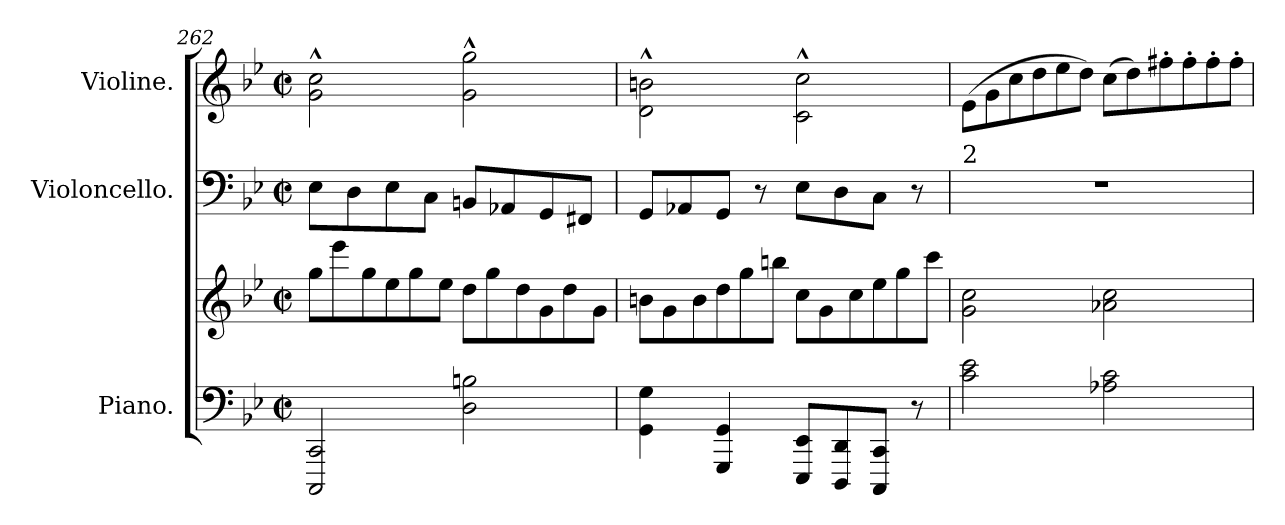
**kern	**kern	**kern	**kern
*part3	*part3	*part2	*part1
*staff4	*staff3	*staff2	*staff1
*I"Piano.	*	*I"Violoncello.	*I"Violine.
*	*	*I'vlc	*I'vl
*clefF4	*clefG2	*clefF4	*clefG2
*k[b-e-]	*k[b-e-]	*k[b-e-]	*k[b-e-]
*g:	*g:	*g:	*g:
*M2/2	*M2/2	*M2/2	*M2/2
*met(c|)	*met(c|)	*met(c|)	*met(c|)
*	*Xtuplet	*	*
=262	=262	=262	=262
2CCC/ 2CC/	12gg\L	8E-\L	2g^^\ 2cc^^\
.	12eee-\	.	.
.	.	8D\	.
.	12gg\	.	.
.	12ee-\	8E-\	.
.	12gg\	.	.
.	.	8C\J	.
.	12ee-\J	.	.
2D\ 2Bn\	12dd\L	8BBn/L	2g^^\ 2gg^^\
.	12gg\	.	.
.	.	8AA-X/	.
.	12dd\	.	.
.	12g\	8GG/	.
.	12dd\	.	.
.	.	8FF#X/J	.
.	12g\J	.	.
=263	=263	=263	=263
4GG\ 4G\	12bn\L	8GG/L	2d^^\ 2bn^^\
.	12g\	.	.
.	.	8AA-X/	.
.	12b\	.	.
4GGG/ 4GG/	12dd\	8GG/J	.
.	12gg\	.	.
.	.	8r	.
.	12bbn\J	.	.
8EEE-/ 8EE-/L	12cc\L	8E-\L	2c^^\ 2cc^^\
.	12g\	.	.
8DDD/ 8DD/	.	8D\	.
.	12cc\	.	.
8CCC/ 8CC/J	12ee-\	8C\J	.
.	12gg\	.	.
8r	.	8r	.
.	12ccc\J	.	.
=264	=264	=264	=264
*	*	*	*Xtuplet
!	!	!LO:TX:a:t=2	!
2c\ 2e-\	2g\ 2cc\	1r	(12e-\L
.	.	.	12g\
.	.	.	12cc\
.	.	.	12dd\
.	.	.	12ee-\
.	.	.	12dd\J)
2A-X\ 2c\	2a-X\ 2cc\	.	(12cc\L
.	.	.	12dd\)
.	.	.	12ff#X'\
.	.	.	12ff#'\
.	.	.	12ff#'\
.	.	.	12ff#'\J
=	=	=	=
*-	*-	*-	*-
